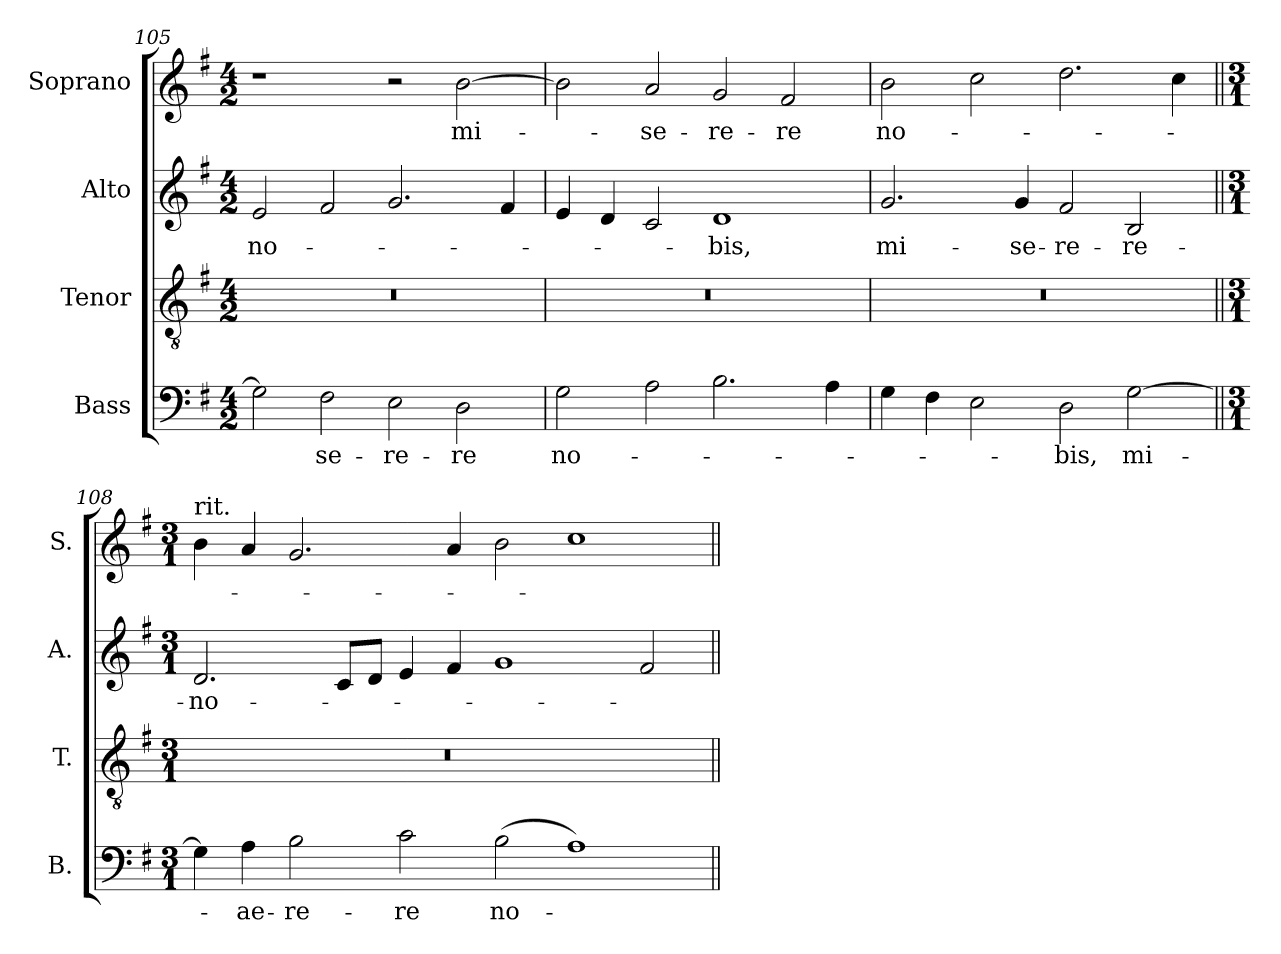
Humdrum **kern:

**kern	**text	**kern	**kern	**text	**kern	**text
*part4	*part4	*part3	*part2	*part2	*part1	*part1
*staff4	*staff4	*staff3	*staff2	*staff2	*staff1	*staff1
*I"Bass	*	*I"Tenor	*I"Alto	*	*I"Soprano	*
*I'B.	*	*I'T.	*I'A.	*	*I'S.	*
*clefF4	*	*clefGv2	*clefG2	*	*clefG2	*
*	*	*ITrd7c12	*	*	*	*
*k[f#]	*	*k[f#]	*k[f#]	*	*k[f#]	*
*G:	*	*G:	*G:	*	*G:	*
*M4/2	*	*M4/2	*M4/2	*	*M4/2	*
=105	=105	=105	=105	=105	=105	=105
!	!	!LO:N:vis=1	!	!	!	!
!	!	!	!	!LO:LY:b:color=#000000	!	!
2Gi\]	.	0r	2ei/	no-	1r	.
!	!LO:LY:b:color=#000000	!	!	!	!	!
2F#i\	-se-	.	2f#i/	.	.	.
!	!LO:LY:b:color=#000000	!	!	!	!	!
2Ei\	-re-	.	2.gi/	.	2r	.
!	!LO:LY:b:color=#000000	!	!	!	!	!
!	!	!	!	!	!	!LO:LY:b:color=#000000
2Di\	-re	.	.	.	[2bi\	mi-
.	.	.	4f#i/	.	.	.
=106	=106	=106	=106	=106	=106	=106
!	!LO:LY:b:color=#000000	!LO:N:vis=1	!	!	!	!
2Gi\	no-	0r	4ei/	.	2bi\]	.
.	.	.	4di/	.	.	.
!	!	!	!	!	!	!LO:LY:b:color=#000000
2Ai\	.	.	2ci/	.	2ai/	-se-
!	!	!	!	!LO:LY:b:color=#000000	!	!
!	!	!	!	!	!	!LO:LY:b:color=#000000
2.Bi\	.	.	1di	-bis,	2gi/	-re-
!	!	!	!	!	!	!LO:LY:b:color=#000000
.	.	.	.	.	2f#i/	-re
4Ai\	.	.	.	.	.	.
!!LO:PB:g=z
=107	=107	=107	=107	=107	=107	=107
!	!	!LO:N:vis=1	!	!	!	!
!	!	!	!	!LO:LY:b:color=#000000	!	!
!	!	!	!	!	!	!LO:LY:b:color=#000000
4Gi\	.	0r	2.gi/	mi-	2bi\	no-
4F#i\	.	.	.	.	.	.
2Ei\	.	.	.	.	2cci\	.
!	!	!	!	!LO:LY:b:color=#000000	!	!
.	.	.	4gi/	-se-	.	.
!	!LO:LY:b:color=#000000	!	!	!	!	!
!	!	!	!	!LO:LY:b:color=#000000	!	!
2Di\	-bis,	.	2f#i/	-re-	2.ddi\	.
!	!LO:LY:b:color=#000000	!	!	!	!	!
!	!	!	!	!LO:LY:b:color=#000000	!	!
[2Gi\	mi-	.	2Bi/	-re-	.	.
.	.	.	.	.	4cci\	.
=108||	=108||	=108||	=108||	=108||	=108||	=108||
*M3/1	*	*M3/1	*M3/1	*	*M3/1	*
!	!	!LO:N:vis=1	!	!	!	!
!	!	!	!	!	!LO:TX:t=rit.	!
!	!	!	!	!LO:LY:b:color=#000000	!	!
4Gi\]	.	0.r	2.di/	-no-	4bi\	.
!	!LO:LY:b:color=#000000	!	!	!	!	!
4Ai\	-ae-	.	.	.	4ai/	.
!	!LO:LY:b:color=#000000	!	!	!	!	!
2Bi\	-re-	.	.	.	2.gi/	.
.	.	.	8ci/L	.	.	.
.	.	.	8di/J	.	.	.
!	!LO:LY:b:color=#000000	!	!	!	!	!
2ci\	-re	.	4ei/	.	.	.
.	.	.	4f#i/	.	4ai/	.
!	!LO:LY:b:color=#000000	!	!	!	!	!
(2Bi\	no-	.	1gi	.	2bi\	.
1Ai)	.	.	.	.	1cci	.
.	.	.	2f#i/	.	.	.
=||	=||	=||	=||	=||	=||	=||
*-	*-	*-	*-	*-	*-	*-
